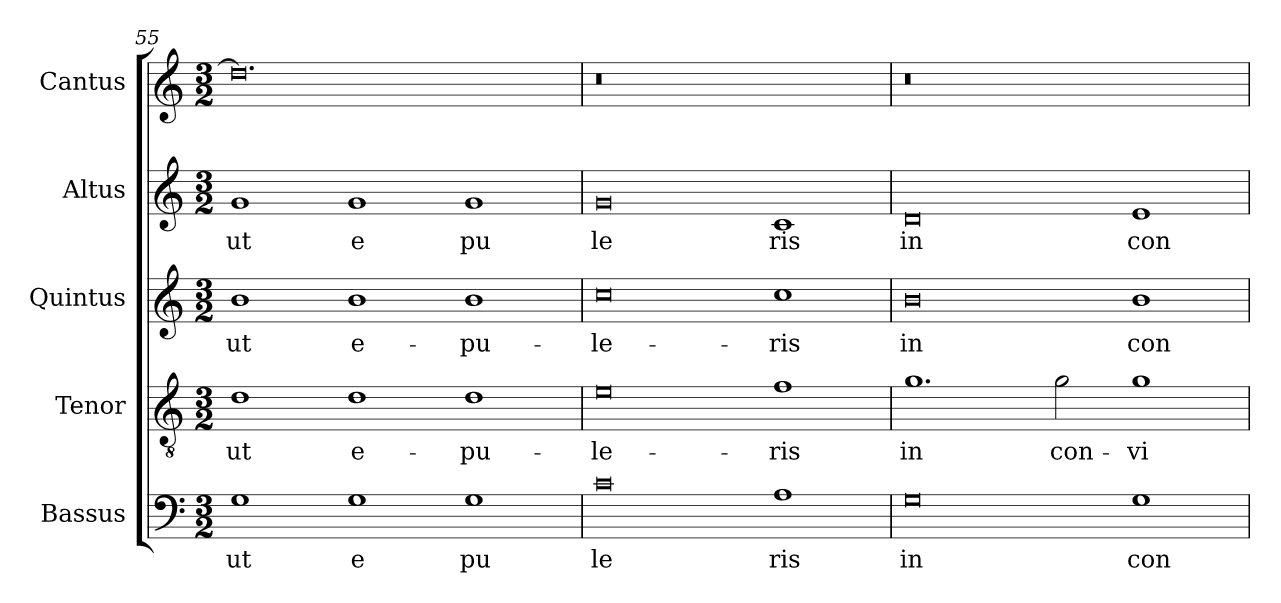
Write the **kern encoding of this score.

**kern	**text	**kern	**text	**kern	**text	**kern	**text	**kern
*part5	*part5	*part4	*part4	*part3	*part3	*part2	*part2	*part1
*staff5	*staff5	*staff4	*staff4	*staff3	*staff3	*staff2	*staff2	*staff1
*I"Bassus	*	*I"Tenor	*	*I"Quintus	*	*I"Altus	*	*I"Cantus
*clefF4	*	*clefGv2	*	*clefG2	*	*clefG2	*	*clefG2
*M3/2	*	*M3/2	*	*M3/2	*	*M3/2	*	*M3/2
=55	=55	=55	=55	=55	=55	=55	=55	=55
!	!LO:LY:b:cj	!	!LO:LY:b:cj	!	!LO:LY:b:cj	!	!LO:LY:b:cj	!
1G	ut	1d	ut	1b	ut	1g	ut	0.dd]
!	!LO:LY:b:cj	!	!LO:LY:b:cj	!	!LO:LY:b:cj	!	!LO:LY:b:cj	!
1G	e	1d	e-	1b	e-	1g	e	.
!	!LO:LY:b:cj	!	!LO:LY:b:cj	!	!LO:LY:b:cj	!	!LO:LY:b:cj	!
1G	pu	1d	-pu-	1b	-pu-	1g	pu	.
=56	=56	=56	=56	=56	=56	=56	=56	=56
!	!LO:LY:b:cj	!	!LO:LY:b:cj	!	!LO:LY:b:cj	!	!LO:LY:b:cj	!
0c	le	0e	-le-	0cc	-le-	0g	le	0.r
!	!LO:LY:b:cj	!	!LO:LY:b:cj	!	!LO:LY:b:cj	!	!LO:LY:b:cj	!
1A	ris	1f	-ris	1cc	-ris	1c	ris	.
!!LO:PB:g=z
=57	=57	=57	=57	=57	=57	=57	=57	=57
!	!LO:LY:b:cj	!	!LO:LY:b:cj	!	!LO:LY:b:cj	!	!LO:LY:b:cj	!
0G	in	1.g	in	0b	in	0d	in	0.r
!	!	!	!LO:LY:b:cj	!	!	!	!	!
.	.	2g\	con-	.	.	.	.	.
!	!LO:LY:b:cj	!	!LO:LY:b:cj	!	!LO:LY:b:cj	!	!LO:LY:b:cj	!
1G	con	1g	-vi-	1b	con	1e	con	.
=	=	=	=	=	=	=	=	=
*-	*-	*-	*-	*-	*-	*-	*-	*-
